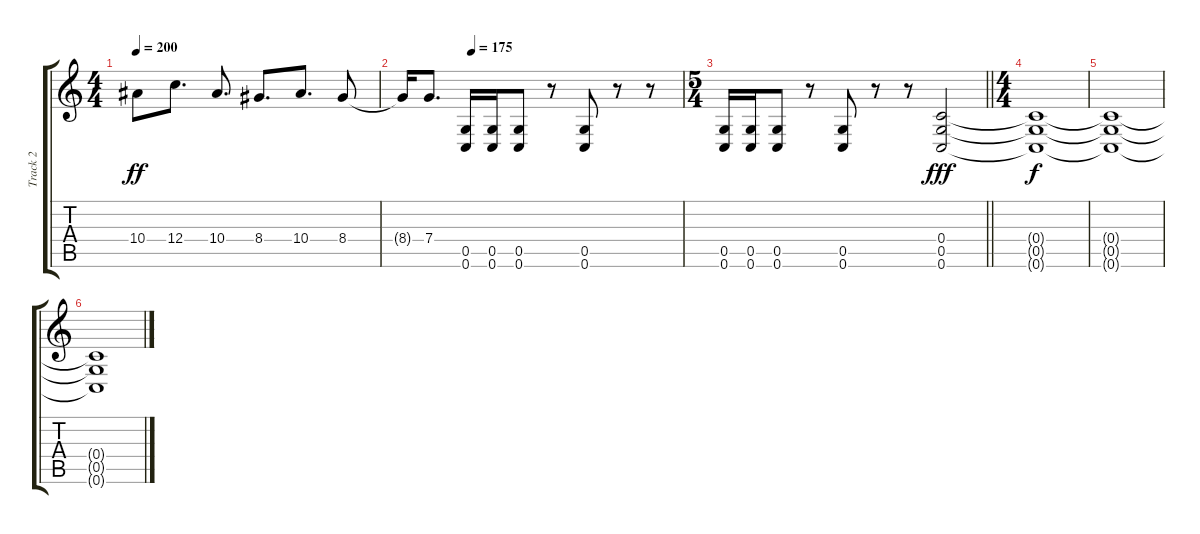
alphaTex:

\track ("Track 2" "Track 2") {instrument overdrivenguitar}
\staff {score tabs}
\tuning (D4 A3 F3 C3 G2 C2) {hide}
\ts (4 4)
\tempo 200
\clef g2
\ks c
10.4{t}.8{dy ff} 12.4.8{d} 10.4.8{d} 8.4.8{d} 10.4.8{d} 8.4.8 |
\tempo (175 0.25)
8.4{t}.16 7.4.8{d} (0.5 0.6).16 (0.5 0.6).16 (0.5 0.6).8 r.8 (0.5 0.6).8 r.8 r.8 |
\ts (5 4)
\barLineRight lightlight
(0.5 0.6).16 (0.5 0.6).16 (0.5 0.6).8 r.8 (0.5 0.6).8 r.8 r.8 (0.4 0.5 0.6).2{dy fff} |
\ts (4 4)
(0.4{t} 0.5{t} 0.6{t}).1{dy f} |
(0.4{t} 0.5{t} 0.6{t}).1 |
(0.4{t} 0.5{t} 0.6{t}).1
